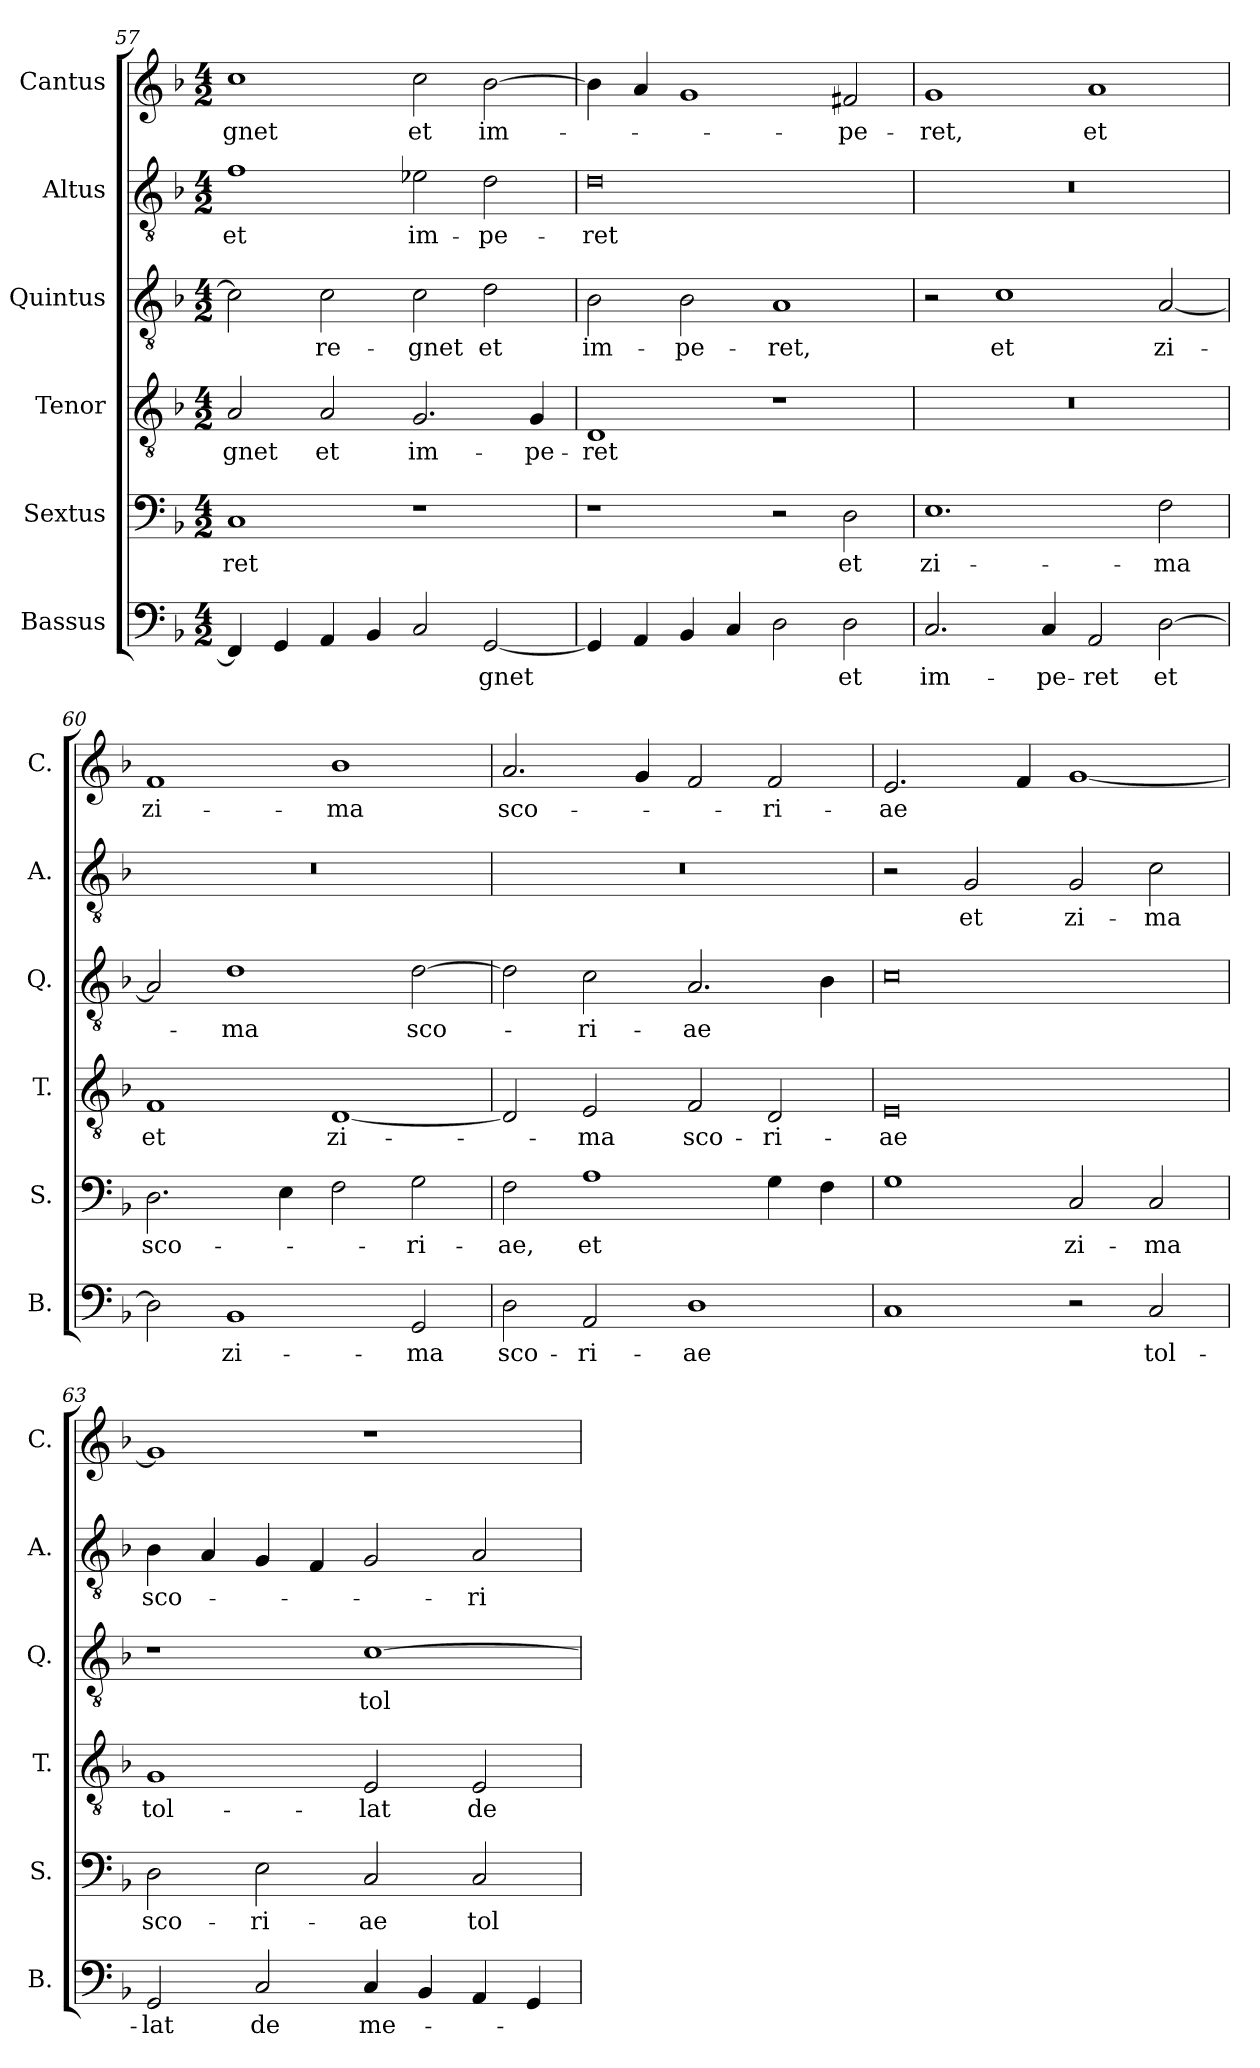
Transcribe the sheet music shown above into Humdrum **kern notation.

**kern	**text	**kern	**text	**kern	**text	**kern	**text	**kern	**text	**kern	**text
*part6	*part6	*part5	*part5	*part4	*part4	*part3	*part3	*part2	*part2	*part1	*part1
*staff6	*staff6	*staff5	*staff5	*staff4	*staff4	*staff3	*staff3	*staff2	*staff2	*staff1	*staff1
*I"Bassus	*	*I"Sextus	*	*I"Tenor	*	*I"Quintus	*	*I"Altus	*	*I"Cantus	*
*I'B.	*	*I'S.	*	*I'T.	*	*I'Q.	*	*I'A.	*	*I'C.	*
*clefF4	*	*clefF4	*	*clefGv2	*	*clefGv2	*	*clefGv2	*	*clefG2	*
*k[b-]	*	*k[b-]	*	*k[b-]	*	*k[b-]	*	*k[b-]	*	*k[b-]	*
*F:	*	*F:	*	*F:	*	*F:	*	*F:	*	*F:	*
*M4/2	*	*M4/2	*	*M4/2	*	*M4/2	*	*M4/2	*	*M4/2	*
=57	=57	=57	=57	=57	=57	=57	=57	=57	=57	=57	=57
!	!	!	!LO:LY:b	!	!LO:LY:b	!	!	!	!LO:LY:b	!	!LO:LY:b
4FF/]	.	1C	-ret	2A/	-gnet	2c\]	.	1f	et	1cc	-gnet
4GG/	.	.	.	.	.	.	.	.	.	.	.
!	!	!	!	!	!LO:LY:b	!	!LO:LY:b	!	!	!	!
4AA/	.	.	.	2A/	et	2c\	re-	.	.	.	.
4BB-/	.	.	.	.	.	.	.	.	.	.	.
!	!	!	!	!	!LO:LY:b	!	!LO:LY:b	!	!LO:LY:b	!	!LO:LY:b
2C/	.	1r	.	2.G/	im-	2c\	-gnet	2e-X\	im-	2cc\	et
!	!LO:LY:b	!	!	!	!	!	!LO:LY:b	!	!LO:LY:b	!	!LO:LY:b
[2GG/	-gnet	.	.	.	.	2d\	et	2d\	-pe-	[2b-\	im-
!	!	!	!	!	!LO:LY:b	!	!	!	!	!	!
.	.	.	.	4G/	-pe-	.	.	.	.	.	.
!!LO:LB:g=z
=58	=58	=58	=58	=58	=58	=58	=58	=58	=58	=58	=58
!	!	!	!	!	!LO:LY:b	!	!LO:LY:b	!	!LO:LY:b	!	!
4GG/]	.	1r	.	1D	-ret	2B-\	im-	0d	-ret	4b-\]	.
4AA/	.	.	.	.	.	.	.	.	.	4a/	.
!	!	!	!	!	!	!	!LO:LY:b	!	!	!	!
4BB-/	.	.	.	.	.	2B-\	-pe-	.	.	1g	.
4C/	.	.	.	.	.	.	.	.	.	.	.
!	!	!	!	!	!	!	!LO:LY:b	!	!	!	!
2D\	.	2r	.	1r	.	1A	-ret,	.	.	.	.
!	!LO:LY:b	!	!LO:LY:b	!	!	!	!	!	!	!	!LO:LY:b
2D\	et	2D\	et	.	.	.	.	.	.	2f#X/	-pe-
=59	=59	=59	=59	=59	=59	=59	=59	=59	=59	=59	=59
!	!LO:LY:b	!	!LO:LY:b	!	!	!	!	!	!	!	!LO:LY:b
2.C/	im-	1.E	zi-	0r	.	2r	.	0r	.	1g	-ret,
!	!	!	!	!	!	!	!LO:LY:b	!	!	!	!
.	.	.	.	.	.	1c	et	.	.	.	.
!	!LO:LY:b	!	!	!	!	!	!	!	!	!	!
4C/	-pe-	.	.	.	.	.	.	.	.	.	.
!	!LO:LY:b	!	!	!	!	!	!	!	!	!	!LO:LY:b
2AA/	-ret	.	.	.	.	.	.	.	.	1a	et
!	!LO:LY:b	!	!LO:LY:b	!	!	!	!LO:LY:b	!	!	!	!
[2D\	et	2F\	-ma	.	.	[2A/	zi-	.	.	.	.
=60	=60	=60	=60	=60	=60	=60	=60	=60	=60	=60	=60
!	!	!	!LO:LY:b	!	!LO:LY:b	!	!	!	!	!	!LO:LY:b
2D\]	.	2.D\	sco-	1F	et	2A/]	.	0r	.	1f	zi-
!	!LO:LY:b	!	!	!	!	!	!LO:LY:b	!	!	!	!
1BB-	zi-	.	.	.	.	1d	-ma	.	.	.	.
.	.	4E\	.	.	.	.	.	.	.	.	.
!	!	!	!	!	!LO:LY:b	!	!	!	!	!	!LO:LY:b
.	.	2F\	.	[1D	zi-	.	.	.	.	1b-	-ma
!	!LO:LY:b	!	!LO:LY:b	!	!	!	!LO:LY:b	!	!	!	!
2GG/	-ma	2G\	-ri-	.	.	[2d\	sco-	.	.	.	.
=61	=61	=61	=61	=61	=61	=61	=61	=61	=61	=61	=61
!	!LO:LY:b	!	!LO:LY:b	!	!	!	!	!	!	!	!LO:LY:b
2D\	sco-	2F\	-ae,	2D/]	.	2d\]	.	0r	.	2.a/	sco-
!	!LO:LY:b	!	!LO:LY:b	!	!LO:LY:b	!	!LO:LY:b	!	!	!	!
2AA/	-ri-	1A	et	2E/	-ma	2c\	-ri-	.	.	.	.
.	.	.	.	.	.	.	.	.	.	4g/	.
!	!LO:LY:b	!	!	!	!LO:LY:b	!	!LO:LY:b	!	!	!	!
1D	-ae	.	.	2F/	sco-	2.A/	-ae	.	.	2f/	.
!	!	!	!	!	!LO:LY:b	!	!	!	!	!	!LO:LY:b
.	.	4G\	.	2D/	-ri-	.	.	.	.	2f/	-ri-
.	.	4F\	.	.	.	4B-\	.	.	.	.	.
=62	=62	=62	=62	=62	=62	=62	=62	=62	=62	=62	=62
!	!	!	!	!	!LO:LY:b	!	!	!	!	!	!LO:LY:b
1C	.	1G	.	0E	-ae	0c	.	2r	.	2.e/	-ae
!	!	!	!	!	!	!	!	!	!LO:LY:b	!	!
.	.	.	.	.	.	.	.	2G/	et	.	.
.	.	.	.	.	.	.	.	.	.	4f/	.
!	!	!	!LO:LY:b	!	!	!	!	!	!LO:LY:b	!	!
2r	.	2C/	zi-	.	.	.	.	2G/	zi-	[1g	.
!	!LO:LY:b	!	!LO:LY:b	!	!	!	!	!	!LO:LY:b	!	!
2C/	tol-	2C/	-ma	.	.	.	.	2c\	-ma	.	.
=63	=63	=63	=63	=63	=63	=63	=63	=63	=63	=63	=63
!	!LO:LY:b	!	!LO:LY:b	!	!LO:LY:b	!	!	!	!LO:LY:b	!	!
2GG/	-lat	2D\	sco-	1G	tol-	1r	.	4B-\	sco-	1g]	.
.	.	.	.	.	.	.	.	4A/	.	.	.
!	!LO:LY:b	!	!LO:LY:b	!	!	!	!	!	!	!	!
2C/	de	2E\	-ri-	.	.	.	.	4G/	.	.	.
.	.	.	.	.	.	.	.	4F/	.	.	.
!	!LO:LY:b	!	!LO:LY:b	!	!LO:LY:b	!	!LO:LY:b	!	!	!	!
4C/	me-	2C/	-ae	2E/	-lat	[1c	tol-	2G/	.	1r	.
4BB-/	.	.	.	.	.	.	.	.	.	.	.
!	!	!	!LO:LY:b	!	!LO:LY:b	!	!	!	!LO:LY:b	!	!
4AA/	.	2C/	tol-	2E/	de	.	.	2A/	-ri-	.	.
4GG/	.	.	.	.	.	.	.	.	.	.	.
=	=	=	=	=	=	=	=	=	=	=	=
*-	*-	*-	*-	*-	*-	*-	*-	*-	*-	*-	*-
